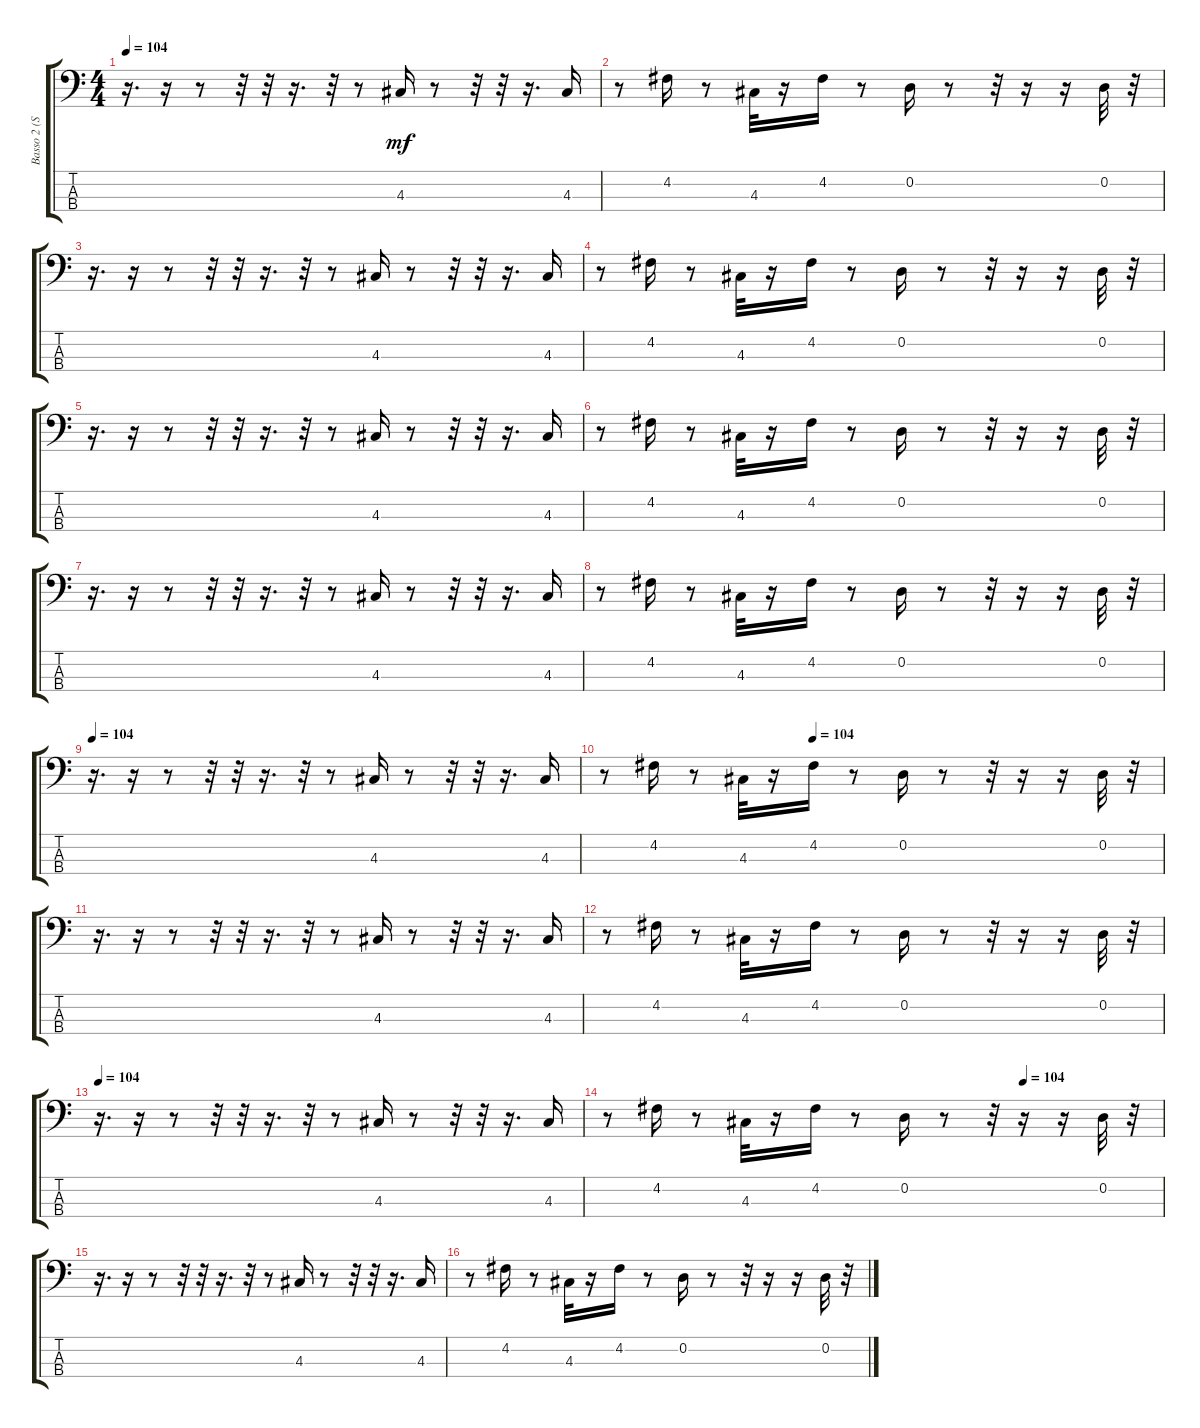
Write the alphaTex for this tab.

\track ("Basso 2 (Staff 1)" "Basso 2 (S") {instrument acousticguitarsteel}
\staff {score tabs}
\tuning (G2 D2 A1 E1) {hide}
\ts (4 4)
\tempo 104
\clef f4
\ks c
r.16{d dy mf} r.16 r.8 r.32 r.32 r.16{d} r.32 r.8 4.3.16 r.8 r.32 r.32 r.16{d} 4.3.16 |
r.8 4.2.16 r.8 4.3.32 r.16 4.2.16 r.8 0.2.16 r.8 r.32 r.16 r.16 0.2.32 r.32 |
r.16{d} r.16 r.8 r.32 r.32 r.16{d} r.32 r.8 4.3.16 r.8 r.32 r.32 r.16{d} 4.3.16 |
r.8 4.2.16 r.8 4.3.32 r.16 4.2.16 r.8 0.2.16 r.8 r.32 r.16 r.16 0.2.32 r.32 |
r.16{d} r.16 r.8 r.32 r.32 r.16{d} r.32 r.8 4.3.16 r.8 r.32 r.32 r.16{d} 4.3.16 |
r.8 4.2.16 r.8 4.3.32 r.16 4.2.16 r.8 0.2.16 r.8 r.32 r.16 r.16 0.2.32 r.32 |
r.16{d} r.16 r.8 r.32 r.32 r.16{d} r.32 r.8 4.3.16 r.8 r.32 r.32 r.16{d} 4.3.16 |
r.8 4.2.16 r.8 4.3.32 r.16 4.2.16 r.8 0.2.16 r.8 r.32 r.16 r.16 0.2.32 r.32 |
\tempo 104
r.16{d} r.16 r.8 r.32 r.32 r.16{d} r.32 r.8 4.3.16 r.8 r.32 r.32 r.16{d} 4.3.16 |
\tempo (104 0.375)
r.8 4.2.16 r.8 4.3.32 r.16 4.2.16 r.8 0.2.16 r.8 r.32 r.16 r.16 0.2.32 r.32 |
r.16{d} r.16 r.8 r.32 r.32 r.16{d} r.32 r.8 4.3.16 r.8 r.32 r.32 r.16{d} 4.3.16 |
r.8 4.2.16 r.8 4.3.32 r.16 4.2.16 r.8 0.2.16 r.8 r.32 r.16 r.16 0.2.32 r.32 |
\tempo 104
r.16{d} r.16 r.8 r.32 r.32 r.16{d} r.32 r.8 4.3.16 r.8 r.32 r.32 r.16{d} 4.3.16 |
\tempo (104 0.75)
r.8 4.2.16 r.8 4.3.32 r.16 4.2.16 r.8 0.2.16 r.8 r.32 r.16 r.16 0.2.32 r.32 |
r.16{d} r.16 r.8 r.32 r.32 r.16{d} r.32 r.8 4.3.16 r.8 r.32 r.32 r.16{d} 4.3.16 |
r.8 4.2.16 r.8 4.3.32 r.16 4.2.16 r.8 0.2.16 r.8 r.32 r.16 r.16 0.2.32 r.32
